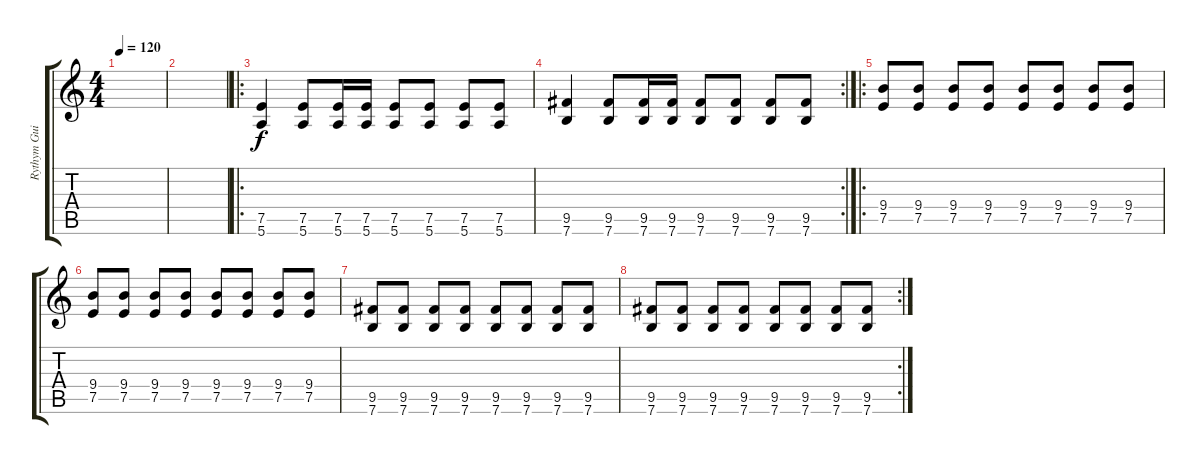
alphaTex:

\track ("Rythym Guitar" "Rythym Gui") {instrument electricguitarjazz}
\staff {score tabs}
\tuning (E4 B3 G3 D3 A2 E2) {hide}
\ts (4 4)
\tempo 120
\clef g2
\ks c
|
|
\ro
(7.5 5.6).4 (7.5 5.6).8 (7.5 5.6).16 (7.5 5.6).16 (7.5 5.6).8 (7.5 5.6).8 (7.5 5.6).8 (7.5 5.6).8 |
\rc 2
(9.5 7.6).4 (9.5 7.6).8 (9.5 7.6).16 (9.5 7.6).16 (9.5 7.6).8 (9.5 7.6).8 (9.5 7.6).8 (9.5 7.6).8 |
\ro
(9.4 7.5).8 (9.4 7.5).8 (9.4 7.5).8 (9.4 7.5).8 (9.4 7.5).8 (9.4 7.5).8 (9.4 7.5).8 (9.4 7.5).8 |
(9.4 7.5).8 (9.4 7.5).8 (9.4 7.5).8 (9.4 7.5).8 (9.4 7.5).8 (9.4 7.5).8 (9.4 7.5).8 (9.4 7.5).8 |
(9.5 7.6).8 (9.5 7.6).8 (9.5 7.6).8 (9.5 7.6).8 (9.5 7.6).8 (9.5 7.6).8 (9.5 7.6).8 (9.5 7.6).8 |
\rc 2
(9.5 7.6).8 (9.5 7.6).8 (9.5 7.6).8 (9.5 7.6).8 (9.5 7.6).8 (9.5 7.6).8 (9.5 7.6).8 (9.5 7.6).8
